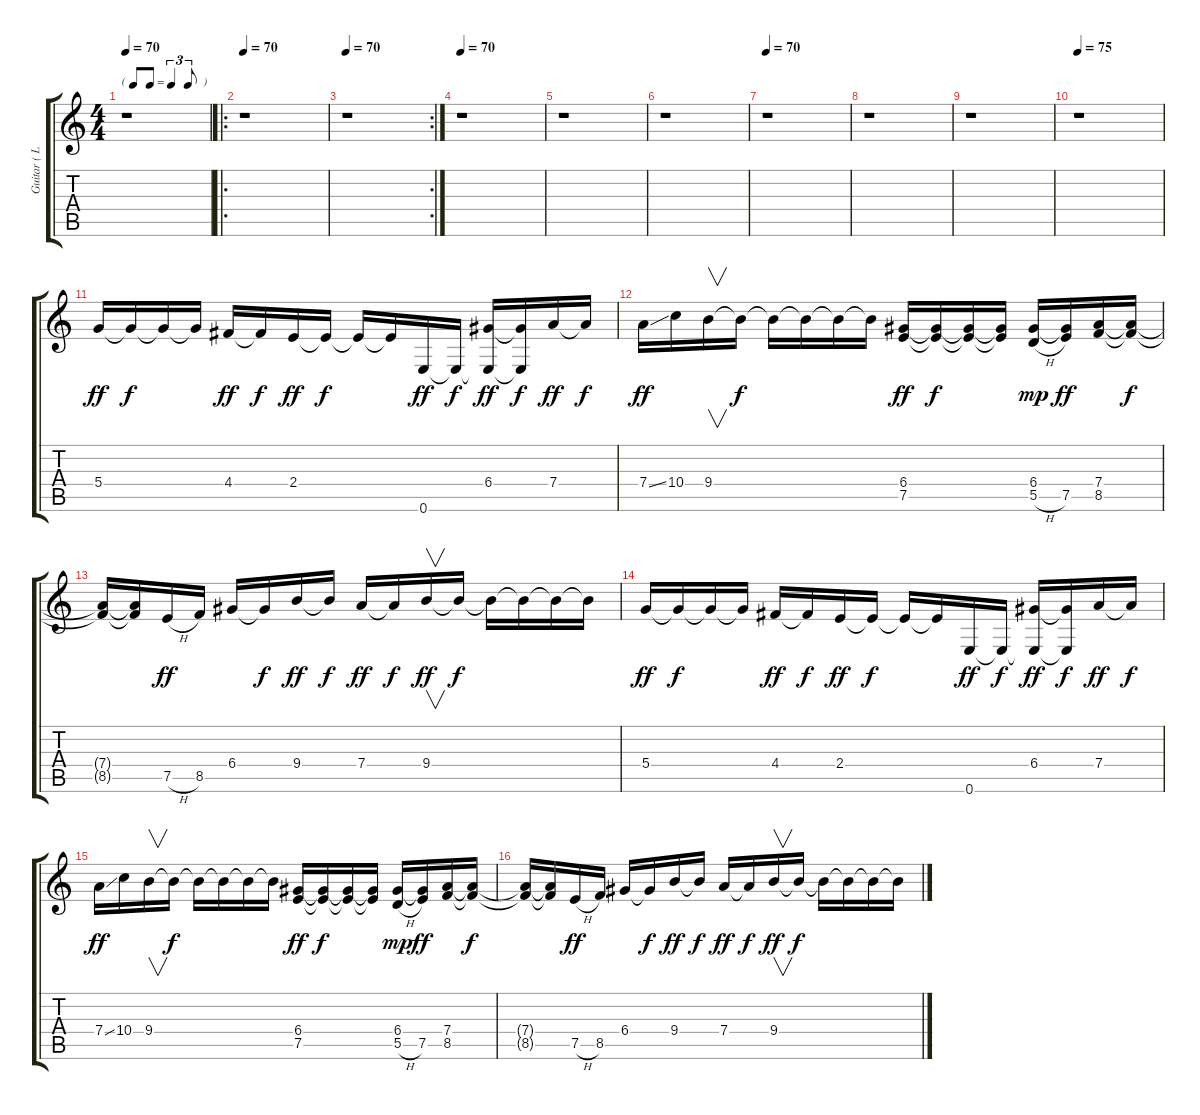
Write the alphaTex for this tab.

\track ("Guitar ( L )" "Guitar ( L") {instrument overdrivenguitar}
\staff {score tabs}
\tuning (E4 B3 G3 D3 A2 E2) {hide}
\ts (4 4)
\tf triplet8th
\tempo 70
\clef g2
\ks c
r.1{dy f} |
\ro
\tempo 70
r.1 |
\rc 2
\tempo 70
r.1 |
\tempo 70
r.1 |
r.1 |
r.1 |
\tempo 70
r.1 |
r.1 |
r.1 |
\tempo 75
r.1 |
5.4.16{dy ff} 5.4{t}.16{dy f} 5.4{t}.16 5.4{t}.16 4.4.16{dy ff} 4.4{t}.16{dy f} 2.4.16{dy ff} 2.4{t}.16{dy f} 2.4{t}.16 2.4{t}.16 0.6.16{dy ff} 0.6{t}.16{dy f} (6.4 0.6{t}).16{dy ff} (6.4{t} 0.6{t}).16{dy f} 7.4.16{dy ff} 7.4{t}.16{dy f} |
7.4{ss}.16{dy ff} 10.4.16 9.4.16{v} 9.4{t}.16{dy f} 9.4{t}.16 9.4{t}.16 9.4{t}.16 9.4{t}.16 (6.4 7.5).16{dy ff} (6.4{t} 7.5{t}).16{dy f} (6.4{t} 7.5{t}).16 (6.4{t} 7.5{t}).16 (6.4 5.5{h}).16{dy mp} (6.4{t} 7.5).16{dy ff} (7.4 8.5).16 (7.4{t} 8.5{t}).16{dy f} |
(7.4{t} 8.5{t}).16 (7.4{t} 8.5{t}).16 7.5{h}.16{dy ff} 8.5.16 6.4.16 6.4{t}.16{dy f} 9.4.16{dy ff} 9.4{t}.16{dy f} 7.4.16{dy ff} 7.4{t}.16{dy f} 9.4.16{v dy ff} 9.4{t}.16{dy f} 9.4{t}.16 9.4{t}.16 9.4{t}.16 9.4{t}.16 |
5.4.16{dy ff} 5.4{t}.16{dy f} 5.4{t}.16 5.4{t}.16 4.4.16{dy ff} 4.4{t}.16{dy f} 2.4.16{dy ff} 2.4{t}.16{dy f} 2.4{t}.16 2.4{t}.16 0.6.16{dy ff} 0.6{t}.16{dy f} (6.4 0.6{t}).16{dy ff} (6.4{t} 0.6{t}).16{dy f} 7.4.16{dy ff} 7.4{t}.16{dy f} |
7.4{ss}.16{dy ff} 10.4.16 9.4.16{v} 9.4{t}.16{dy f} 9.4{t}.16 9.4{t}.16 9.4{t}.16 9.4{t}.16 (6.4 7.5).16{dy ff} (6.4{t} 7.5{t}).16{dy f} (6.4{t} 7.5{t}).16 (6.4{t} 7.5{t}).16 (6.4 5.5{h}).16{dy mp} (6.4{t} 7.5).16{dy ff} (7.4 8.5).16 (7.4{t} 8.5{t}).16{dy f} |
(7.4{t} 8.5{t}).16 (7.4{t} 8.5{t}).16 7.5{h}.16{dy ff} 8.5.16 6.4.16 6.4{t}.16{dy f} 9.4.16{dy ff} 9.4{t}.16{dy f} 7.4.16{dy ff} 7.4{t}.16{dy f} 9.4.16{v dy ff} 9.4{t}.16{dy f} 9.4{t}.16 9.4{t}.16 9.4{t}.16 9.4{t}.16
